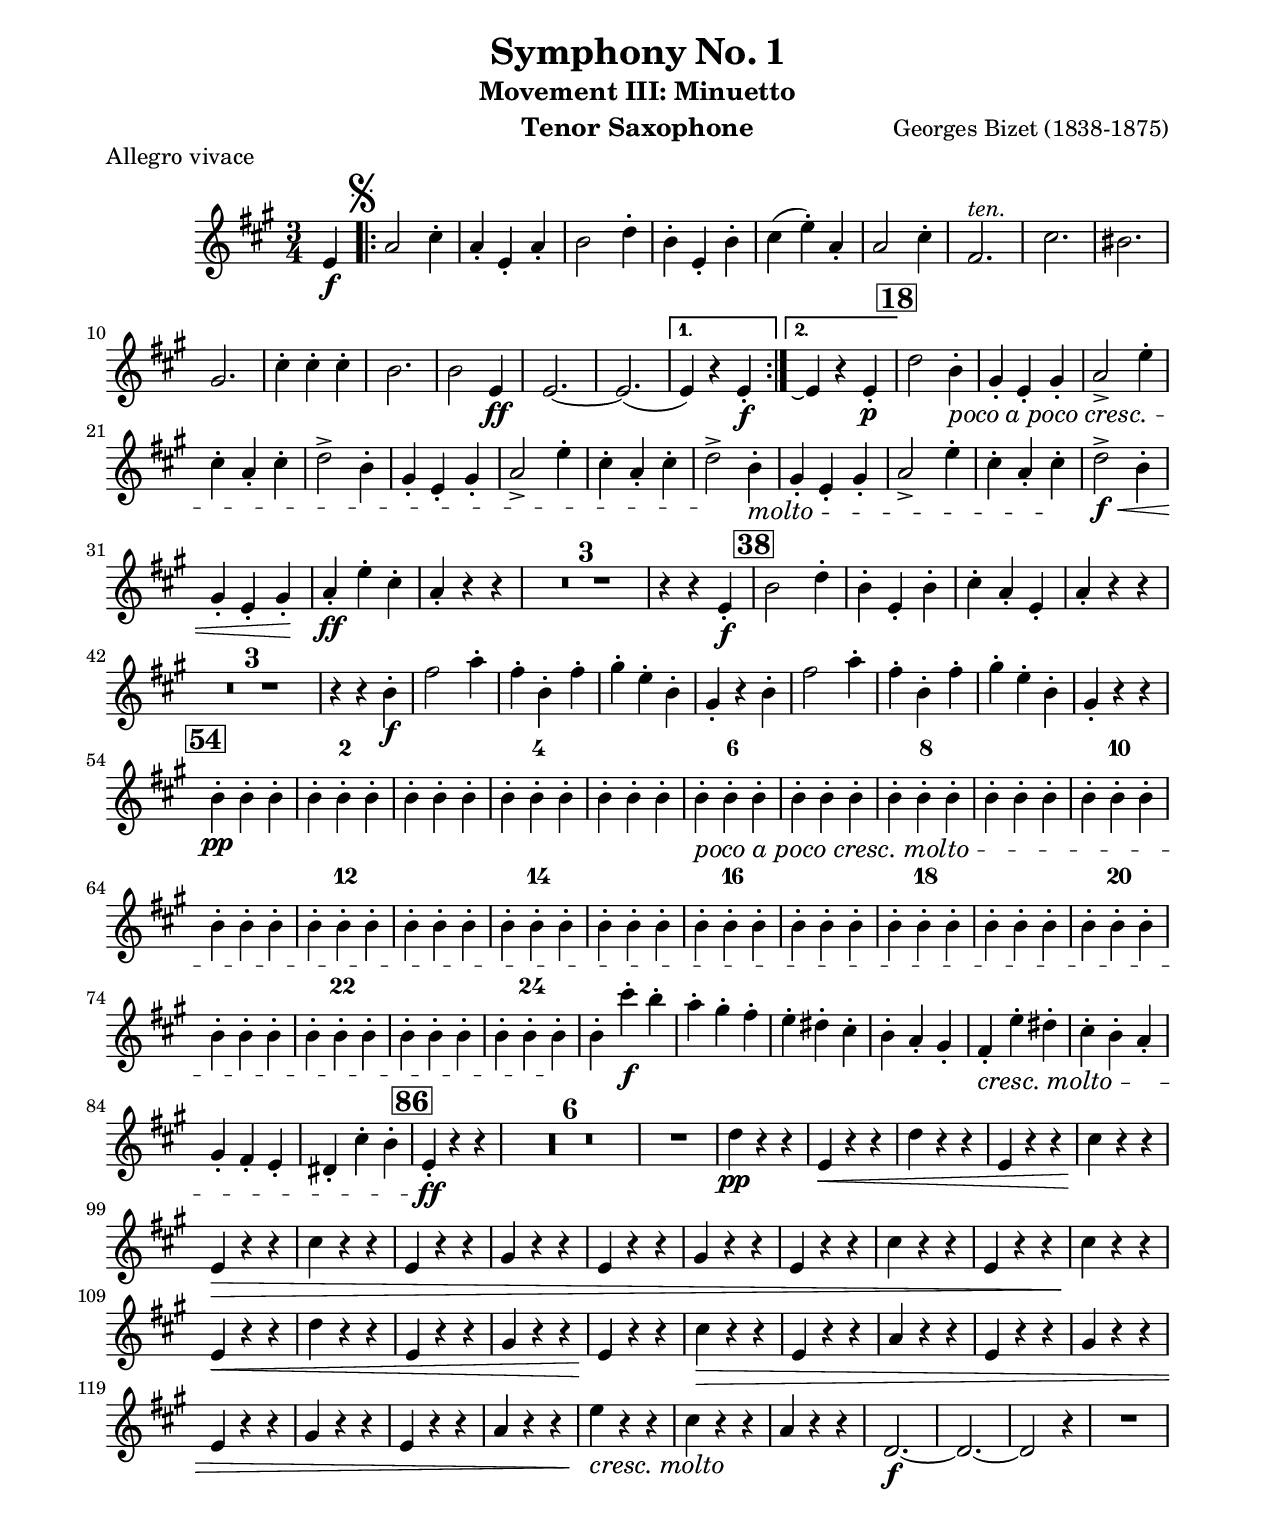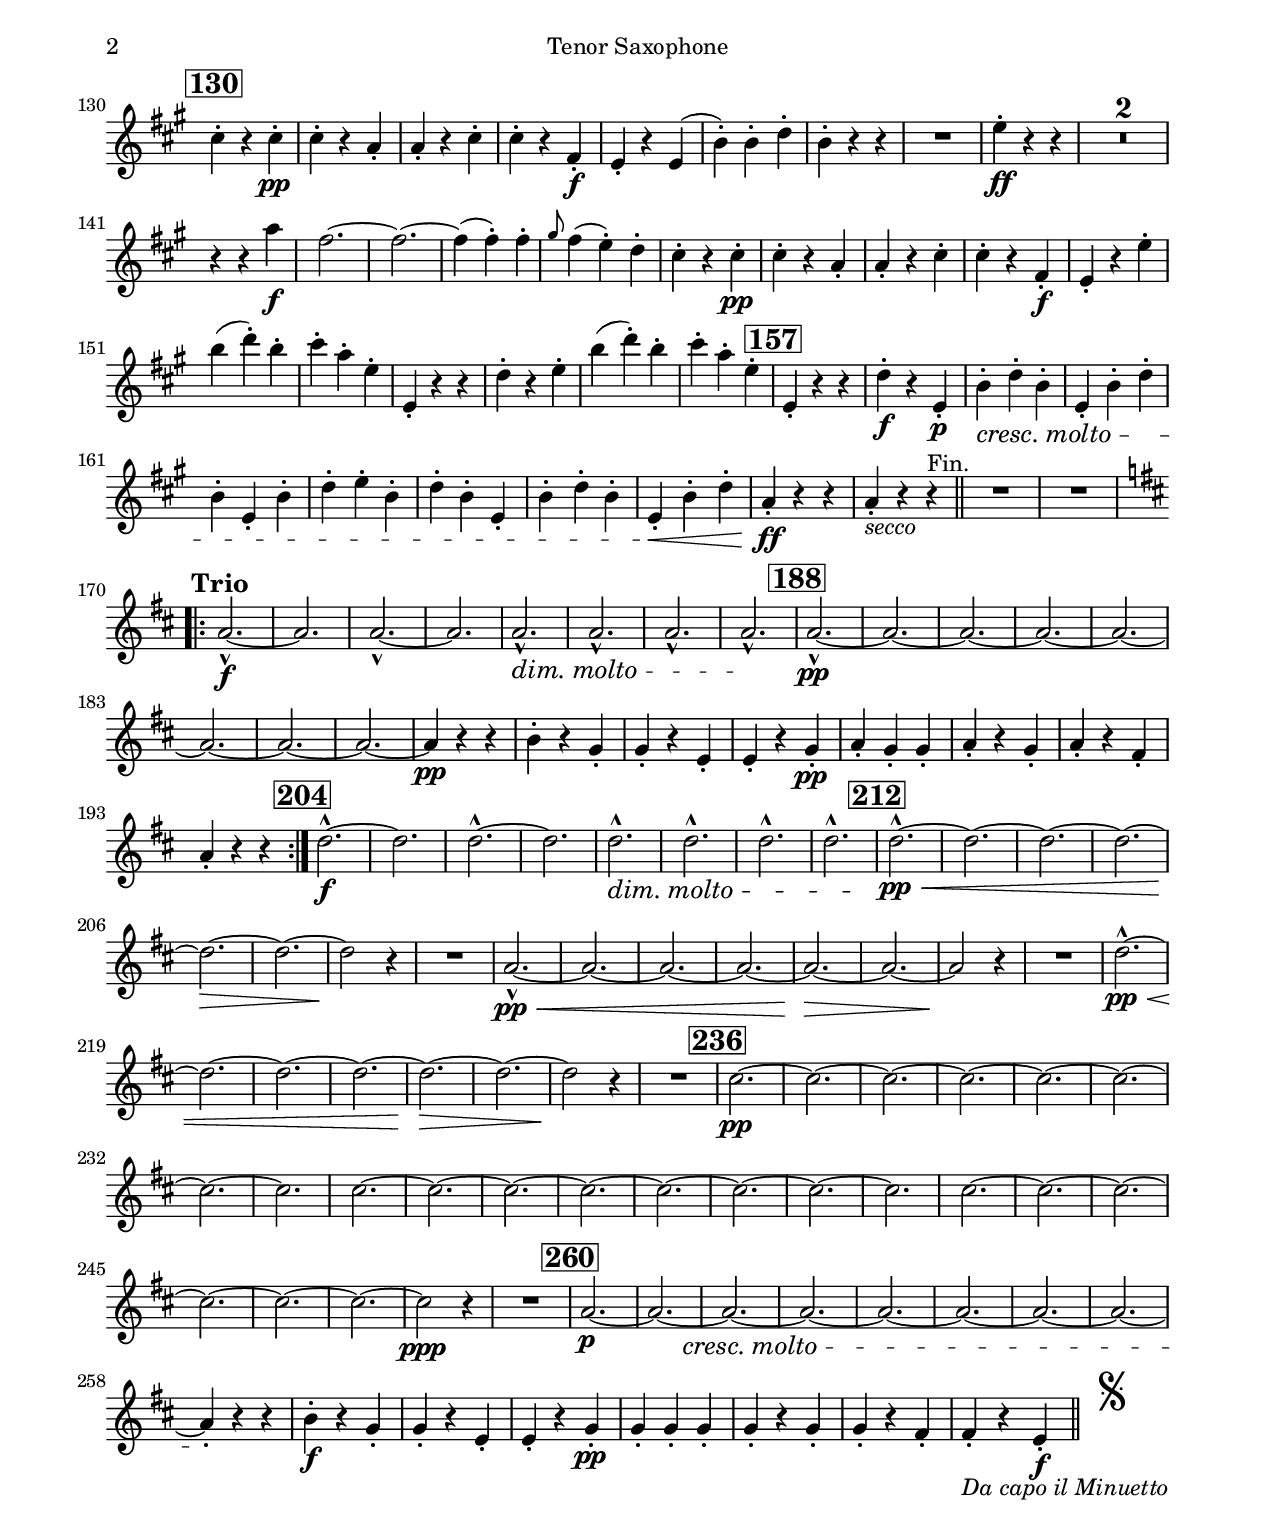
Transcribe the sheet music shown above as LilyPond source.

\version "2.13.5"

\include "defs.lyi" 
\version "2.13.5"

\include "defs.lyi"

tenorsaxMvtIIIDynamics = 
{
  \time 3/4
  \key g \major

  \partial 4 s4\f |
  \repeat volta 2
  {
    s2.*6 |
    s2.^\tenuto |
    s2. |
    s2.*4 |
    s2 s4\ff |
    s2.*2 |
  }
  \alternative
  {
    {
      s2 s4\f |
    }
    {
      s2 s4\p |
    }
  }

  % 18
%  \repeat volta 2
%  {
    \crescTextPocoAPocoCresc 
    s4 s s\< |
    s2.*7 |
    \crescTextMolto 
    s4\! s s\< |
    s2.*2 |
    s4 s s\! |
    \crescHairpin
    s4\f\< s s |
    s2 s4\! |
    s\ff s s |
    s2.*4 |
    s2 s4\f |

    % 38
    s2.*7 |
    s2 s4\f |
    s2.*3 |
    s2 s4 |
    s2.*3 |
    s2 s4 |

    % 54
    s2.\pp |
    s2.*4 |
    \crescTextPocoAPocoCrescMolto
    s2.\< |
    s2.*17 |
    s2 s4\! |
    s4 s\f s |
    s2.*3 |
    \crescTextCrescMolto
    s2.\< |
    s2.*3 |

    % 86
    s2.\ff |
    s2.*6 |
    s2. |
    s2.\pp |
    \crescHairpin
    s2.\< |
    s2.*2 |
    s2.\! |
    s2.\> |
    s2.*8 |
    s2.\! |
    s2.\< |
    s2.*3 |
    s2.\! |
    s2.\> |
    s2.*8 |
    \crescTextCrescMolto
    s2.\!\< |
    s2.\! |
    s2. |
    s2.\f |
    s2.*3 |

    % 130
    s4 s s\pp |
    s2.*2 |
    s4 s s\f |
    s2.*4 |
    s2.\ff |
    s2.*2 |
    s4 s s\f |
    s2.*4 |
    s4 s s\pp |
    s2.*2 |
    s4 s s\f |
    s2.*4 |
    s2. |
    s2.*2 |

    % 157
    s2. |
    s4\f s s\p |
    \crescTextCrescMolto 
    s2.\< |
    s2.*5 |
    \crescHairpin
    s2.\!\< |
    s4\!\ff s s |
%  }
%  \alternative
%  {
%    {
%      s4-\secco s s |
%      s2. |
%      s4 s s\p |
%    }
%    {
      s4-\secco s s |
      s2.*2 |
%    }
%  }

  \key c \major

  % 173
  \repeat volta 2
  {
    s4\f s s |
    s2.*3 |
    \dimTextDimMolto
    s4\> s s |
    s2.*2 |
    s2.\! |

    % 181
    s4\pp s s |
    s2.*7 |
    s4\pp s s |
    s2.*2 |
    s4 s s\pp |
    s2.*4 |
  }

  % 197
%  \repeat volta 2
%  {
    s4\f s s |
    s2.*3 |
    \dimTextDimMolto
    s4\> s s |
    s2.*2 |
    s4 s s\! |

    % 205
    \crescHairpin
    s4\pp\< s s |
    s2. |
    s2. |
    s2. |
    \dimHairpin
    s4\!\> s s |
    s2. |
    s2.\! |
    s2. |
    s4\pp\< s s |
    s2. |
    s2. |
    s2. |
    s4\!\> s s |
    s2. |
    s2.\! |
    s2. |
    s4\pp\< s s |
    s2. |
    s2. |
    s2. |
    s4\!\> s s |
    s2. |
    s2.\! |
    s2. |

    % 229
    s4\pp s s |
    s2.*21 |
    s2.\ppp |
    s2. |

    % 253
    s4\p s s |
    \crescTextCrescMolto 
    s4 s s\< |
    s2.*6 |
    s4\! s s |
    s2.\f |
    s2. |
    s4 s s\pp |
    s2.*3 |
%  }
%  \alternative
%  {
%    {
%      s2. |
%    }
%    {
      s4 s s\f |
%    }
%  }
}


tenorsaxMvtIIICues = 
{
  \time 3/4
  \key g \major

  \partial 4 s4 |

  s2.*53 |

    \set countPercentRepeats = ##t
    \override PercentRepeat #'transparent = ##t
    \override PercentRepeatCounter #'staff-padding = #2
    \set repeatCountVisibility = #(every-nth-repeat-count-visible 2)

    \repeat percent 24 { s2. | }

  s2.*92 |

  \key c \major

  s2.*96 |
}


tenorsaxMvtIIINotCues = 
{
  \time 3/4
  \key g \major

  \partial 4 s4 |

  s2.*169 |

  \key c \major

  s2.*96 |
}


tenorsaxMvtIIINotes = 
{
  \time 3/4
  \key g \major

  \partial 4 d'4 |
  \repeat volta 2
  {
    g2 b4-. |
    g-. d-. g-. |
    a2 c4-. |
    a-. d,-. a'-. |
    b( d-.) g,-. |
    g2 b4-. |
    e,2. |
    b'2. |
    ais2. |
    fis2. |
    b4-. b-. b-. |
    a2. |
    a2 d,4 |
    d2.~ |
    d2.( |
  }
  \alternative
  {
    {
      d4) r d-. |
    }
    {
      d4\repeatTie r d-. |
    }
  }

  % 18
%  \repeat volta 2
%  {
    c'2 a4-. |
    fis-. d-. fis-. |
    g2-> d'4-. |
    \repeat unfold 2
    {
      b-. g-. b-. |
      c2-> a4-. |
      fis-. d-. fis-. |
      g2-> d'4-. |
    }
    b-. g-. b-. |
    c2-> a4-. |
    fis-. d-. fis-. |
    g-. d'-. b-. |
    g-. r r |
    R4*3*3 |
    r4 r d-. |

    % 38
    a'2 c4-. |
    a-. d,-. a'-. |
    b-. g-. d-. |
    g-. r r |
    R4*3*3 |
    r4 r a-. |
    e'2 g4-. |
    e-. a,-. e'-. |
    fis-. d-. a-. |
    fis-. r a-. |
    e'2 g4-. |
    e-. a,-. e'-. |
    fis-. d-. a-. |
    fis-. r r |

    % 54
    a-. a-. a-. |
    \repeat unfold 23 { a-. a-. a-. | }
    a-. b'-. a-. |
    g-. fis-. e-. |
    d-. cis-. b-. |
    a-. g-. fis-. |
    e-. d'-. cis-. |
    b-. a-. g-. |
    fis-. e-. d-. |
    cis-. b'-. a-. |

    % 86
    d,-. r r |
    R4*3*7 |

    c'4 r r |
    d, r r |
    c' r r |
    d, r r |
    b' r r |
    d, r r |
    b' r r |
    d, r r |
    fis r r |
    d r r |
    fis r r |
    d r r |
    b' r r |
    d, r r |
    b' r r |
    d, r r |
    c' r r |
    d, r r |
    fis r r |
    d r r |
    b' r r |
    d, r r |
    g r r |
    d r r |
    fis r r |
    d r r |
    fis r r |
    d r r |
    g r r |
    d' r r |
    b r r |
    g r r |

    c,2.~ |
    c2.~ |
    c2 r4 |
    R4*3 |

    % 130
    b'4-. r b-. |
%    <b d>-. r <b g'>-. | #MISSING NOTES
    b-. r g-. |
%    <b g'>-. r <g b>-. | #MISSING NOTES
    g-. r b-. |
%    <g b>-. r <b d>-. | #MISSING NOTES
    b-. r e,-. |
%    <b d>-. r <e, g>-. | #MISSING NOTES
    d-. r d( |
%    <d c'>-. r d'( | #MISSING NOTES
    a'-.) a-. c-. |
    a-. r r |
    R4*3 |
    d4-. r r |
    R4*3*2 |
    r4 r g |
    e2.~ |
%    <e' g>2.~ | #MISSING NOTES
    e2.~ |
%    <e g>2.~ | #MISSING NOTES
    e4( e-.) e-. |
%    <e g>4( <e c'>-.) <e g>-. | #MISSING NOTES
    \grace fis8 e4( d-.) c-. |
%    \grace <fis a>8 <e g>4( <d fis>-.) <c e>-. | #MISSING NOTES
    b-. r b-. |
%    <b d>-. r <b g'>-. | #MISSING NOTES
    b-. r g-. |
%    <b g'>-. r <g b>-. | #MISSING NOTES
    g-. r b-. |
%    <g b>-. r <b d>-. | #MISSING NOTES
    b-. r e,-. |
%    <b d>-. r <e, g>-. | #MISSING NOTES
    d-. r d'-. |
%    <d c'>-. r d'-. | #MISSING NOTES
    a'( c-.) a-. |
    b-. g-. d-. |
    d,-. r r |
    c'-. r d-. |
    a'( c-.) a-. |
    b-. g-. d-. |

    % 157
    d,-. r r |
    c'-. r d,-. |
    a'-. c-. a-. |
    d,-. a'-. c-. |
    a-. d,-. a'-. |
    c-. d-. a-. |
    c-. a-. d,-. |
    a'-. c-. a-. |
    d,-. a'-. c-. |
    g-. r r |
%    <g-. b-.> r r | #MISSING NOTES
%  }
%  \alternative
%  {
%    {
%      g-. r r |
%      R4*3 |
%      r4 r b'-. |
%    }
%    {
      g4-. r r |
      R4*3 |
      R4*3 |
%    }
%  }

  \key c \major

  % 173
  \repeat volta 2
  {
    g2.~-^ |
    g2. |
    g2.~-^ |
    g2. |
    g2.-^ |
    g2.-^ |
    g2.-^ |
    g2.-^ |

    % 181
    g2.~-^ |
    g2.~ |
    g2.~ |
    g2.~ |
    g2.~ |
    g2.~ |
    g2.~ |
    g2.~ |
    g4 r r |
    a4-. r f-. |
    f-. r d-. |
    d-. r f-. |
%    d-. r <f g>-. | #MISSING NOTES
    g-. f-. f-. |
%    g-. <f g>-. <f g>-. | #MISSING NOTES
    g-. r f-. |
%    g-. r <f g>-. | #MISSING NOTES
    g-. r e-. |
%    g-. r <e g>-. | #MISSING NOTES
    g-. r r |
  }

  % 197
%  \repeat volta 2
%  {
    c2.~-^ |
    c2. |
    c2.~-^ |
    c2. |
    c2.-^ |
    c2.-^ |
    c2.-^ |
    c2.-^ |

    % 205
    c2.~-^ |
    c2.~ |
    c2.~ |
    c2.~ |
    c2.~ |
    c2.~ |
    c2 r4 |
    R4*3 |
    g2.~-^ |
    g2.~ |
    g2.~ |
    g2.~ |
    g2.~ |
    g2.~ |
    g2 r4 |
    R4*3 |
    c2.~-^ |
    c2.~ |
    c2.~ |
    c2.~ |
    c2.~ |
    c2.~ |
    c2 r4 |
    R4*3 |

    % 229
    b2.~ |
    b2.~ |
    b2.~ |
    b2.~ |
    b2.~ |
    b2.~ |
    b2.~ |
    b2. |
    b2.~ |
    b2.~ |
    b2.~ |
    b2.~ |
    b2.~ |
    b2.~ |
    b2.~ |
    b2. |
    b2.~ |
    b2.~ |
    b2.~ |
    b2.~ |
    b2.~ |
    b2.~ |
    b2 r4 |
    R4*3 |

    % 253
    g2.~ |
    g2.~ |
    g2.~ |
    g2.~ |
    g2.~ |
    g2.~ |
    g2.~ |
    g2.~ |
    g4-. r r |
    a4-. r f-. |
    f-. r d-. |
    d-. r f-. |
    f-. f-. f-. |
    f-. r f-. |
    f-. r e-. |
    %<f g>-. r <e g>-. | #MISSING NOTES
%  }
%  \alternative
%  {
%    {
%      e-. r r |
%      %<e g>-. r r | #MISSING NOTES
%    }
%    {
      e-. r d-. |
      %<e g>-. r d,-. | #MISSING NOTES
%    }
%  }
}

tenorsaxMvtIIIScore = \relative c' { << \tenorsaxMvtIIINotes \tenorsaxMvtIIINotCues \tenorsaxMvtIIIDynamics >> }
tenorsaxBesMvtIIIScore = \transpose bes c \relative c' { << \tenorsaxMvtIIINotes \tenorsaxMvtIIINotCues \tenorsaxMvtIIIDynamics >> }
tenorsaxBesMvtIIIPart  = \transpose bes c \relative c' { << \tenorsaxMvtIIINotes \tenorsaxMvtIIICues    \tenorsaxMvtIIIDynamics >> }
 

instrument = "Tenor Saxophone"

notesMvtIII = \tenorsaxBesMvtIIIPart

\include "Part.lyi"
